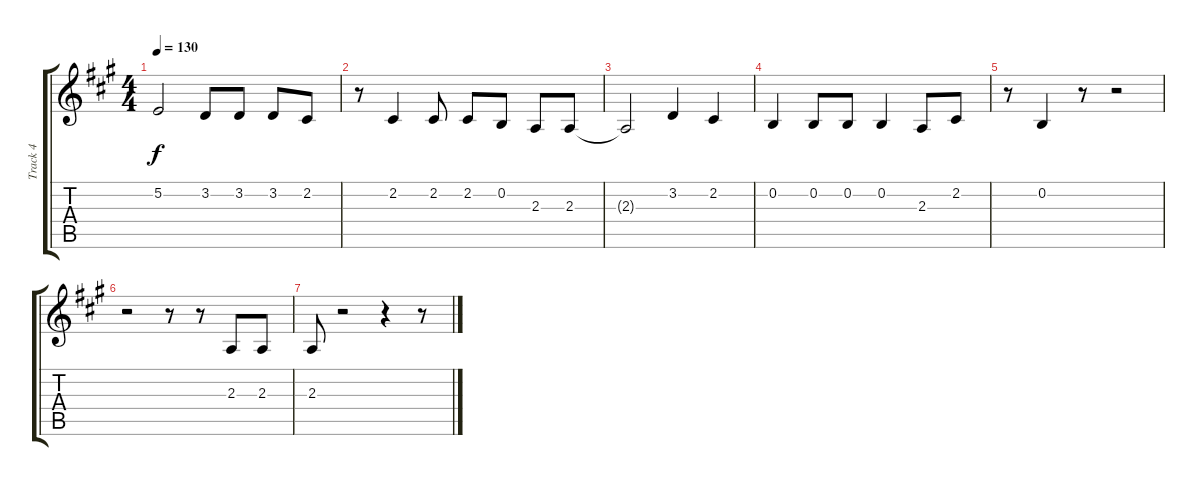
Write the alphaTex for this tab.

\track ("Track 4" "Track 4") {instrument voiceoohs}
\staff {score tabs}
\tuning (E4 B3 G3 D3 A2 E2) {hide}
\ts (4 4)
\tempo 130
\clef g2
\ks a
5.2{t}.2{dy f} 3.2.8 3.2.8 3.2.8 2.2.8 |
r.8 2.2.4 2.2.8 2.2.8 0.2.8 2.3.8 2.3.8 |
2.3{t}.2 3.2.4 2.2.4 |
0.2.4 0.2.8 0.2.8 0.2.4 2.3.8 2.2.8 |
r.8 0.2.4 r.8 r.2 |
r.2 r.8 r.8 2.3.8 2.3.8 |
2.3.8 r.2 r.4 r.8
